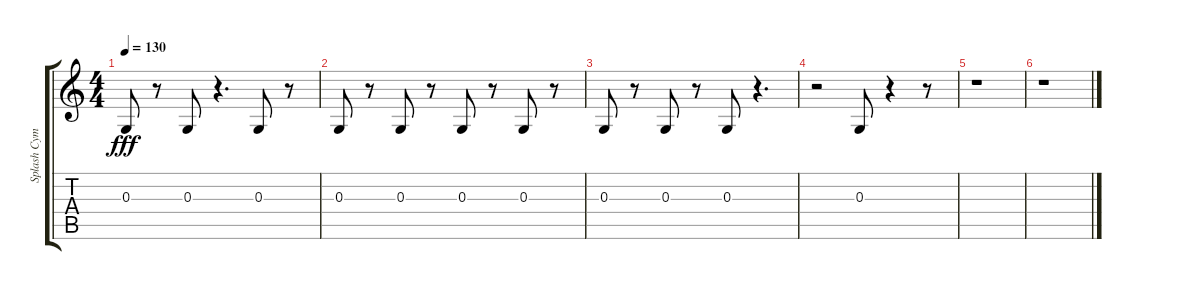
\track ("Splash Cymbal" "Splash Cym") {instrument acousticgrandpiano}
\staff {score tabs}
\tuning (E4 B3 G3 D3 A2 E2) {hide}
\ts (4 4)
\tempo 130
\clef g2
\ks c
0.3.8{dy fff} r.8 0.3.8 r.4{d} 0.3.8 r.8 |
0.3.8 r.8 0.3.8 r.8 0.3.8 r.8 0.3.8 r.8 |
0.3.8 r.8 0.3.8 r.8 0.3.8 r.4{d} |
r.2 0.3.8 r.4 r.8 |
r.1 |
r.1
